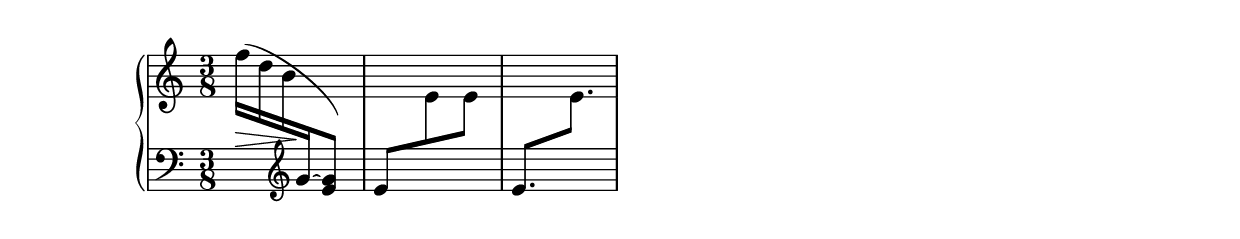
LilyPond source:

\version "2.1.28"
\header {
    texidoc = "Cross staff  (kneed) beams do not cause extreme slopes."
}

\score {
    \notes\context PianoStaff <<
    \context Staff = up
    \relative c'' <<
        {
	    \stemDown
            f16( \> d b\! \change Staff = down \stemUp
            \clef treble g ~ < g e>8)
	    
	     e[ \change Staff = up
	    \stemDown
	    e e]
	    \change Staff = down
	    \stemUp
	    e8.[
		\change Staff = up
	    \stemDown
	    e8.]
	    
	} \\
    >>
    \context Staff = down {
        \time 3/8 \clef bass s4.*3 }
    >>
    \paper { raggedright = ##t}
}

